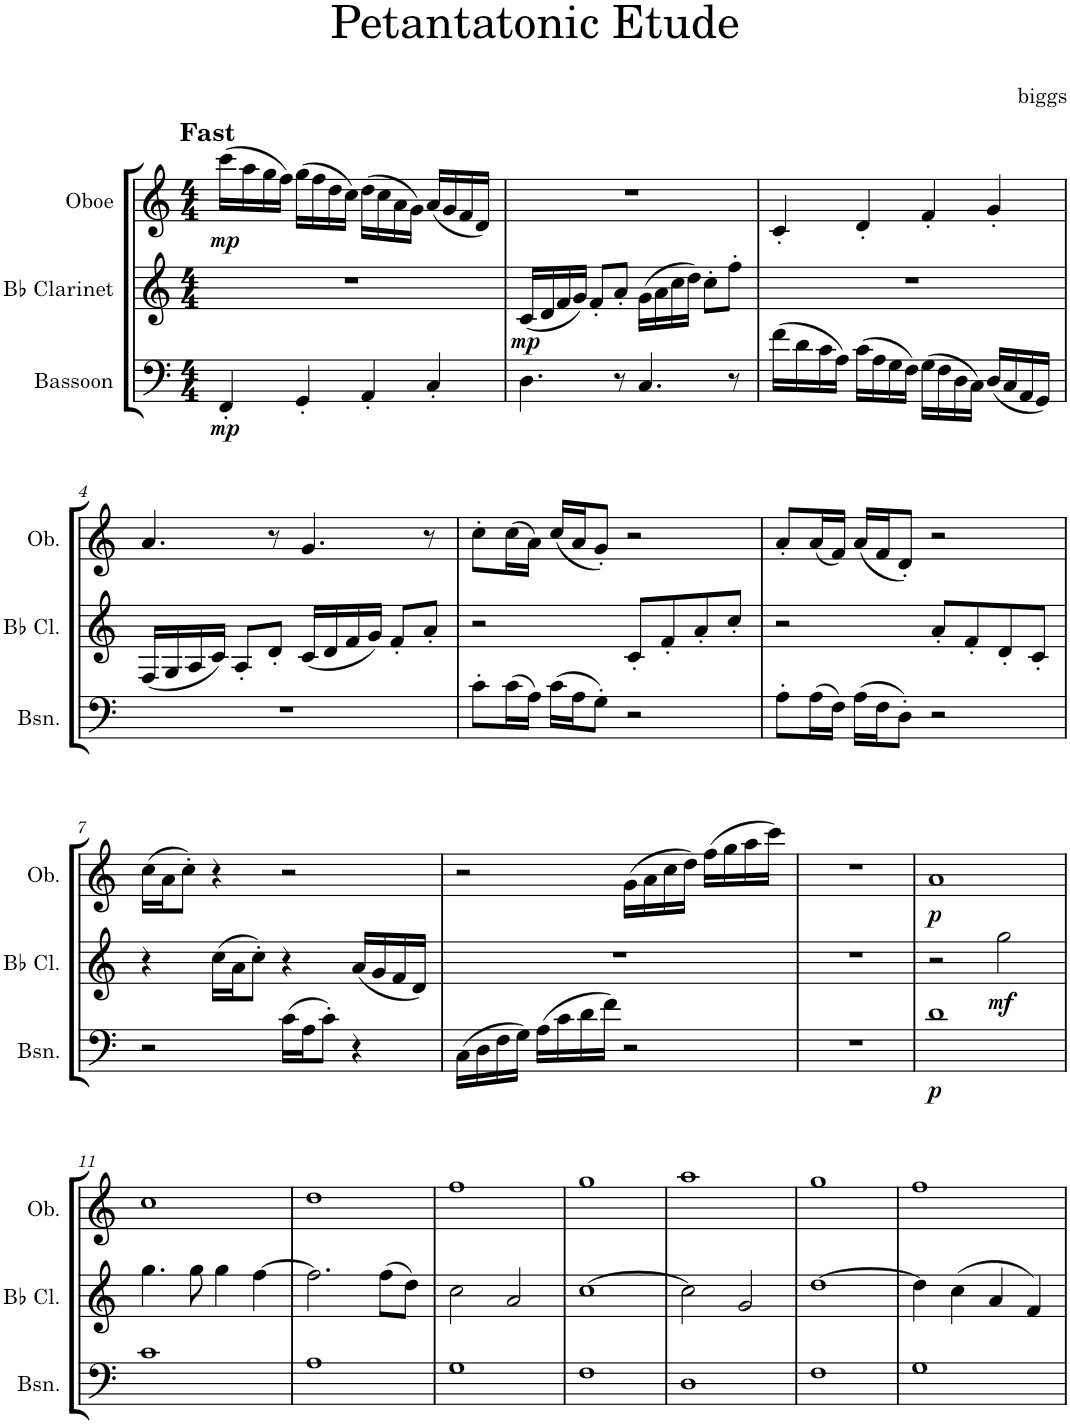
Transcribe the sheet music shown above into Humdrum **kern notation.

**kern	**dynam	**kern	**dynam	**kern	**dynam
*part3	*part3	*part2	*part2	*part1	*part1
*staff3	*staff3	*staff2	*staff2	*staff1	*staff1
*I"Bassoon	*	*I"Bb Clarinet	*	*I"Oboe	*
*I'Bsn.	*	*I'Bb Cl.	*	*I'Ob.	*
*clefF4	*	*clefG2	*	*clefG2	*
*	*	*ITrd1c2	*	*	*
*k[]	*	*k[]	*	*k[]	*
*M4/4	*	*M4/4	*	*M4/4	*
=1	=1	=1	=1	=1	=1
!	!	!	!	!LO:TX:a:B:t=Fast	!
!	!LO:DY:b	!	!	!	!LO:DY:b
4FF'/	mp	1r	.	(16ccc\LL	mp
.	.	.	.	16aa\	.
.	.	.	.	16gg\	.
.	.	.	.	16ff\JJ)	.
4GG'/	.	.	.	(16gg\LL	.
.	.	.	.	16ff\	.
.	.	.	.	16dd\	.
.	.	.	.	16cc\JJ)	.
4AA'/	.	.	.	(16dd\LL	.
.	.	.	.	16cc\	.
.	.	.	.	16a\	.
.	.	.	.	16g\JJ)	.
4C'/	.	.	.	(16a/LL	.
.	.	.	.	16g/	.
.	.	.	.	16f/	.
.	.	.	.	16d/JJ)	.
=2	=2	=2	=2	=2	=2
!	!	!	!LO:DY:b	!	!
4.D\	.	(16c/LL	mp	1r	.
.	.	16d/	.	.	.
.	.	16f/	.	.	.
.	.	16g/JJ)	.	.	.
.	.	8f'/L	.	.	.
8r	.	8a'/J	.	.	.
4.C/	.	(16g\LL	.	.	.
.	.	16a\	.	.	.
.	.	16cc\	.	.	.
.	.	16dd\JJ)	.	.	.
.	.	8cc'\L	.	.	.
8r	.	8ff'\J	.	.	.
=3	=3	=3	=3	=3	=3
(16f\LL	.	1r	.	4c'/	.
16d\	.	.	.	.	.
16c\	.	.	.	.	.
16A\JJ)	.	.	.	.	.
(16c\LL	.	.	.	4d'/	.
16A\	.	.	.	.	.
16G\	.	.	.	.	.
16F\JJ)	.	.	.	.	.
(16G\LL	.	.	.	4f'/	.
16F\	.	.	.	.	.
16D\	.	.	.	.	.
16C\JJ)	.	.	.	.	.
(16D/LL	.	.	.	4g'/	.
16C/	.	.	.	.	.
16AA/	.	.	.	.	.
16GG/JJ)	.	.	.	.	.
!!LO:LB:g=z
=4	=4	=4	=4	=4	=4
1r	.	(16F/LL	.	4.a/	.
.	.	16G/	.	.	.
.	.	16A/	.	.	.
.	.	16c/JJ)	.	.	.
.	.	8A'/L	.	.	.
.	.	8d'/J	.	8r	.
.	.	(16c/LL	.	4.g/	.
.	.	16d/	.	.	.
.	.	16f/	.	.	.
.	.	16g/JJ)	.	.	.
.	.	8f'/L	.	.	.
.	.	8a'/J	.	8r	.
=5	=5	=5	=5	=5	=5
8c'\L	.	2r	.	8cc'\L	.
(16c\L	.	.	.	(16cc\L	.
16A\JJ)	.	.	.	16a\JJ)	.
(16c\LL	.	.	.	(16cc/LL	.
16A\J	.	.	.	16a/J	.
8G'\J)	.	.	.	8g'/J)	.
2r	.	8c'/L	.	2r	.
.	.	8f'/	.	.	.
.	.	8a'/	.	.	.
.	.	8cc'/J	.	.	.
=6	=6	=6	=6	=6	=6
8A'\L	.	2r	.	8a'/L	.
(16A\L	.	.	.	(16a/L	.
16F\JJ)	.	.	.	16f/JJ)	.
(16A\LL	.	.	.	(16a/LL	.
16F\J	.	.	.	16f/J	.
8D'\J)	.	.	.	8d'/J)	.
2r	.	8a'/L	.	2r	.
.	.	8f'/	.	.	.
.	.	8d'/	.	.	.
.	.	8c'/J	.	.	.
!!LO:LB:g=z
=7	=7	=7	=7	=7	=7
2r	.	4r	.	(16cc\LL	.
.	.	.	.	16a\J	.
.	.	.	.	8cc'\J)	.
.	.	(16cc\LL	.	4r	.
.	.	16a\J	.	.	.
.	.	8cc'\J)	.	.	.
(16c\LL	.	4r	.	2r	.
16A\J	.	.	.	.	.
8c'\J)	.	.	.	.	.
4r	.	(16a/LL	.	.	.
.	.	16g/	.	.	.
.	.	16f/	.	.	.
.	.	16d/JJ)	.	.	.
=8	=8	=8	=8	=8	=8
(16C\LL	.	1r	.	2r	.
16D\	.	.	.	.	.
16F\	.	.	.	.	.
16G\JJ)	.	.	.	.	.
(16A\LL	.	.	.	.	.
16c\	.	.	.	.	.
16d\	.	.	.	.	.
16f\JJ)	.	.	.	.	.
2r	.	.	.	(16g\LL	.
.	.	.	.	16a\	.
.	.	.	.	16cc\	.
.	.	.	.	16dd\JJ)	.
.	.	.	.	(16ff\LL	.
.	.	.	.	16gg\	.
.	.	.	.	16aa\	.
.	.	.	.	16ccc\JJ)	.
=9	=9	=9	=9	=9	=9
1r	.	1r	.	1r	.
=10	=10	=10	=10	=10	=10
!	!LO:DY:b	!	!	!	!LO:DY:b
1d	p	2r	.	1a	p
!	!	!	!LO:DY:b	!	!
.	.	2gg\	mf	.	.
!!LO:LB:g=z
=11	=11	=11	=11	=11	=11
1c	.	4.gg\	.	1cc	.
.	.	8gg\	.	.	.
.	.	4gg\	.	.	.
.	.	[4ff\	.	.	.
=12	=12	=12	=12	=12	=12
1A	.	2.ff\]	.	1dd	.
.	.	(8ff\L	.	.	.
.	.	8dd\J)	.	.	.
=13	=13	=13	=13	=13	=13
1G	.	2cc\	.	1ff	.
.	.	2a/	.	.	.
=14	=14	=14	=14	=14	=14
1F	.	[1cc	.	1gg	.
=15	=15	=15	=15	=15	=15
1D	.	2cc\]	.	1aa	.
.	.	2g/	.	.	.
=16	=16	=16	=16	=16	=16
1F	.	[1dd	.	1gg	.
=17	=17	=17	=17	=17	=17
1G	.	4dd\]	.	1ff	.
.	.	(4cc\	.	.	.
.	.	4a/	.	.	.
.	.	4f/)	.	.	.
=	=	=	=	=	=
*-	*-	*-	*-	*-	*-
